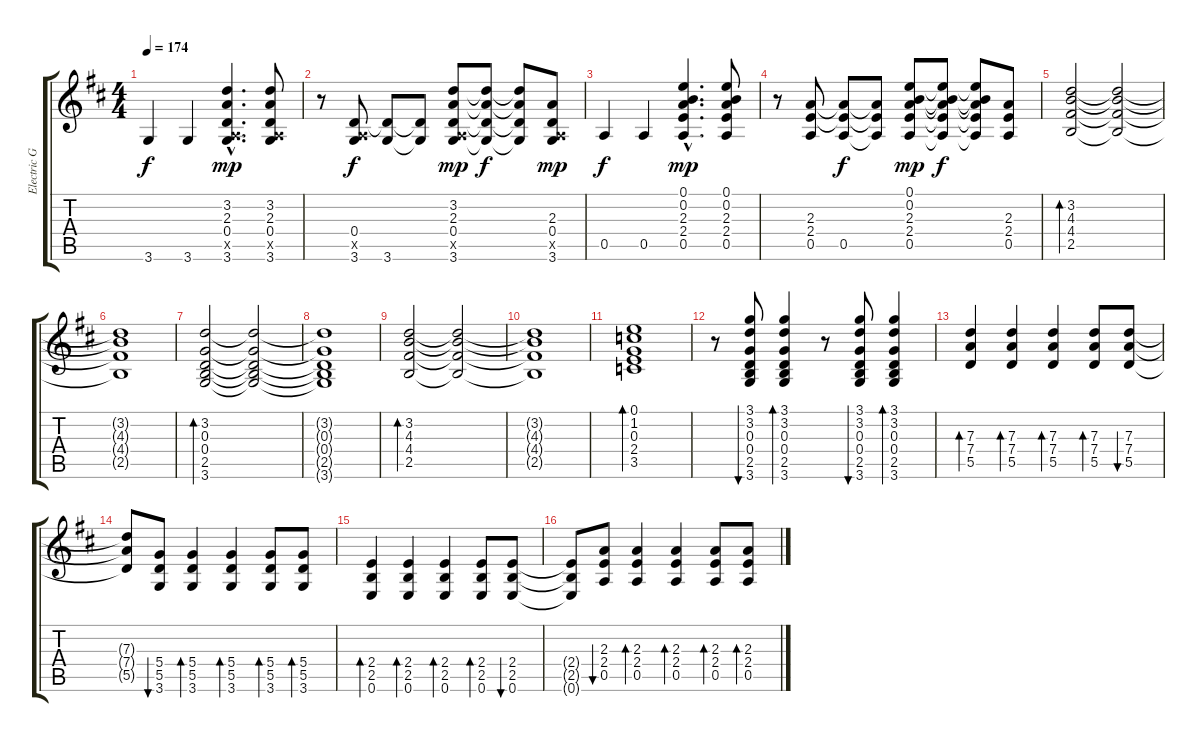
\track ("Electric Guitar" "Electric G") {instrument distortionguitar}
\staff {score tabs}
\tuning (E4 B3 G3 D3 A2 E2) {hide}
\ts (4 4)
\tempo 174
\clef g2
\ks d
3.6.4{dy f} 3.6.4 (3.2{hac} 2.3{hac} 0.4{hac} 0.5{hac x} 3.6{hac}).4{d dy mp} (3.2 2.3 0.4 0.5{x} 3.6).8 |
r.8 (0.4 0.5{x} 3.6).8{dy f} (0.4{t} 3.6).8 (0.4{t} 3.6{t}).8 (3.2 2.3 0.4 0.5{x} 3.6).8{dy mp} (3.2{t} 2.3{t} 0.4{t} 3.6{t}).8{dy f} (3.2{t} 2.3{t} 0.4{t} 3.6{t}).8 (2.3 0.4 0.5{x} 3.6).8{dy mp} |
0.5.4{dy f} 0.5.4 (0.1{hac} 0.2{hac} 2.3{hac} 2.4{hac} 0.5{hac}).4{d dy mp} (0.1 0.2 2.3 2.4 0.5).8 |
r.8 (2.3 2.4 0.5).8 (2.3{t} 2.4{t} 0.5).8{dy f} (2.3{t} 2.4{t} 0.5{t}).8 (0.1 0.2 2.3 2.4 0.5).8{dy mp} (0.1{t} 0.2{t} 2.3{t} 2.4{t} 0.5{t}).8{dy f} (0.1{t} 0.2{t} 2.3{t} 2.4{t} 0.5{t}).8 (2.3 2.4 0.5).8 |
(3.2 4.3 4.4 2.5).2{bd 120 volume 11 instrument distortionguitar} (3.2{t} 4.3{t} 4.4{t} 2.5{t}).2{volume 8} |
(3.2{t} 4.3{t} 4.4{t} 2.5{t}).1 |
(3.2 0.3 0.4 2.5 3.6).2{bd 120 volume 11 instrument distortionguitar} (3.2{t} 0.3{t} 0.4{t} 2.5{t} 3.6{t}).2{volume 8} |
(3.2{t} 0.3{t} 0.4{t} 2.5{t} 3.6{t}).1 |
(3.2 4.3 4.4 2.5).2{bd 120 volume 11 instrument distortionguitar} (3.2{t} 4.3{t} 4.4{t} 2.5{t}).2{volume 8} |
(3.2{t} 4.3{t} 4.4{t} 2.5{t}).1 |
(0.1 1.2 0.3 2.4 3.5).1{bd 120 volume 11 instrument distortionguitar} |
r.8 (3.1 3.2 0.3 0.4 2.5 3.6).8{bu 60} (3.1 3.2 0.3 0.4 2.5 3.6).4{bd 60} r.8 (3.1 3.2 0.3 0.4 2.5 3.6).8{bu 60} (3.1 3.2 0.3 0.4 2.5 3.6).4{bd 60} |
(7.3 7.4 5.5).4{bd 60} (7.3 7.4 5.5).4{bd 60} (7.3 7.4 5.5).4{bd 60} (7.3 7.4 5.5).8{bd 60} (7.3 7.4 5.5).8{bu 60} |
(7.3{t} 7.4{t} 5.5{t}).8 (5.4 5.5 3.6).8{bu 60} (5.4 5.5 3.6).4{bd 60} (5.4 5.5 3.6).4{bd 60} (5.4 5.5 3.6).8{bd 60} (5.4 5.5 3.6).8{bd 60} |
(2.4 2.5 0.6).4{bd 60} (2.4 2.5 0.6).4{bd 60} (2.4 2.5 0.6).4{bd 60} (2.4 2.5 0.6).8{bd 60} (2.4 2.5 0.6).8{bu 60} |
(2.4{t} 2.5{t} 0.6{t}).8 (2.3 2.4 0.5).8{bu 60} (2.3 2.4 0.5).4{bd 60} (2.3 2.4 0.5).4{bd 60} (2.3 2.4 0.5).8{bd 60} (2.3 2.4 0.5).8{bd 60}
